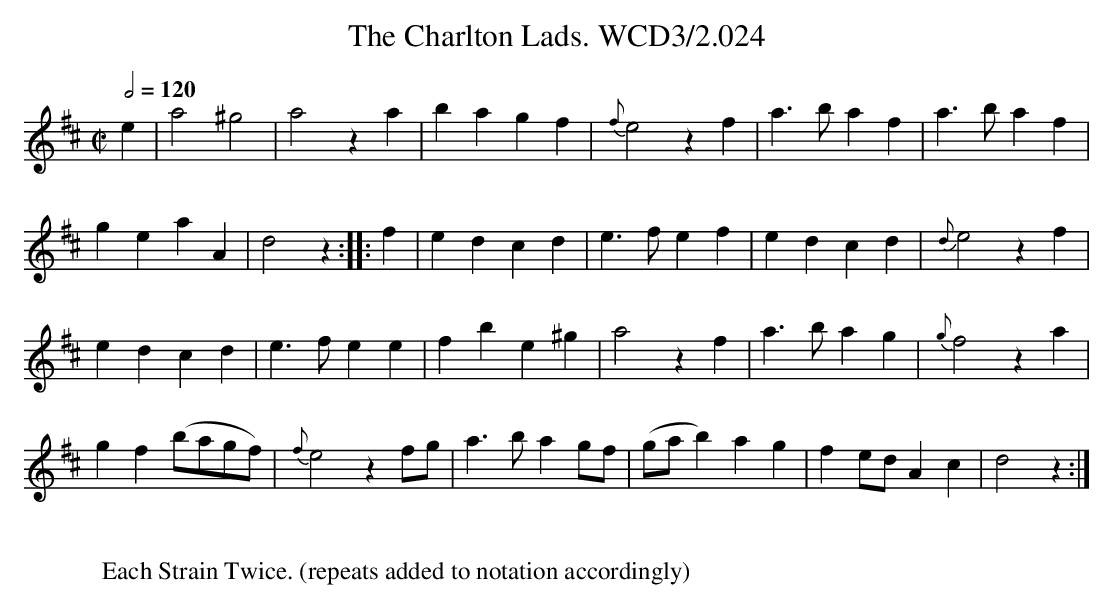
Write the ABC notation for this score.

X:1
T:Charlton Lads. WCD3/2.024, The
M:C|
L:1/4
Q:1/2=120
K:D
e|a2^g2|a2 za|bagf|{f}e2 zf|a3/b/ af|a3/b/ af|
geaA|d2 z::f|edcd|e3/f/ ef|edcd|{d}e2 zf|
edcd|e3/f/ ee|fbe^g|a2 zf|a3/b/ ag|{g}f2 za|
gf (b/a/g/f/)|{f}e2 zf/g/|a3/b/ ag/f/|\
(g/a/b) ag|fe/d/  Ac|d2 z:|
W:
W:Each Strain Twice. (repeats added to notation accordingly)
